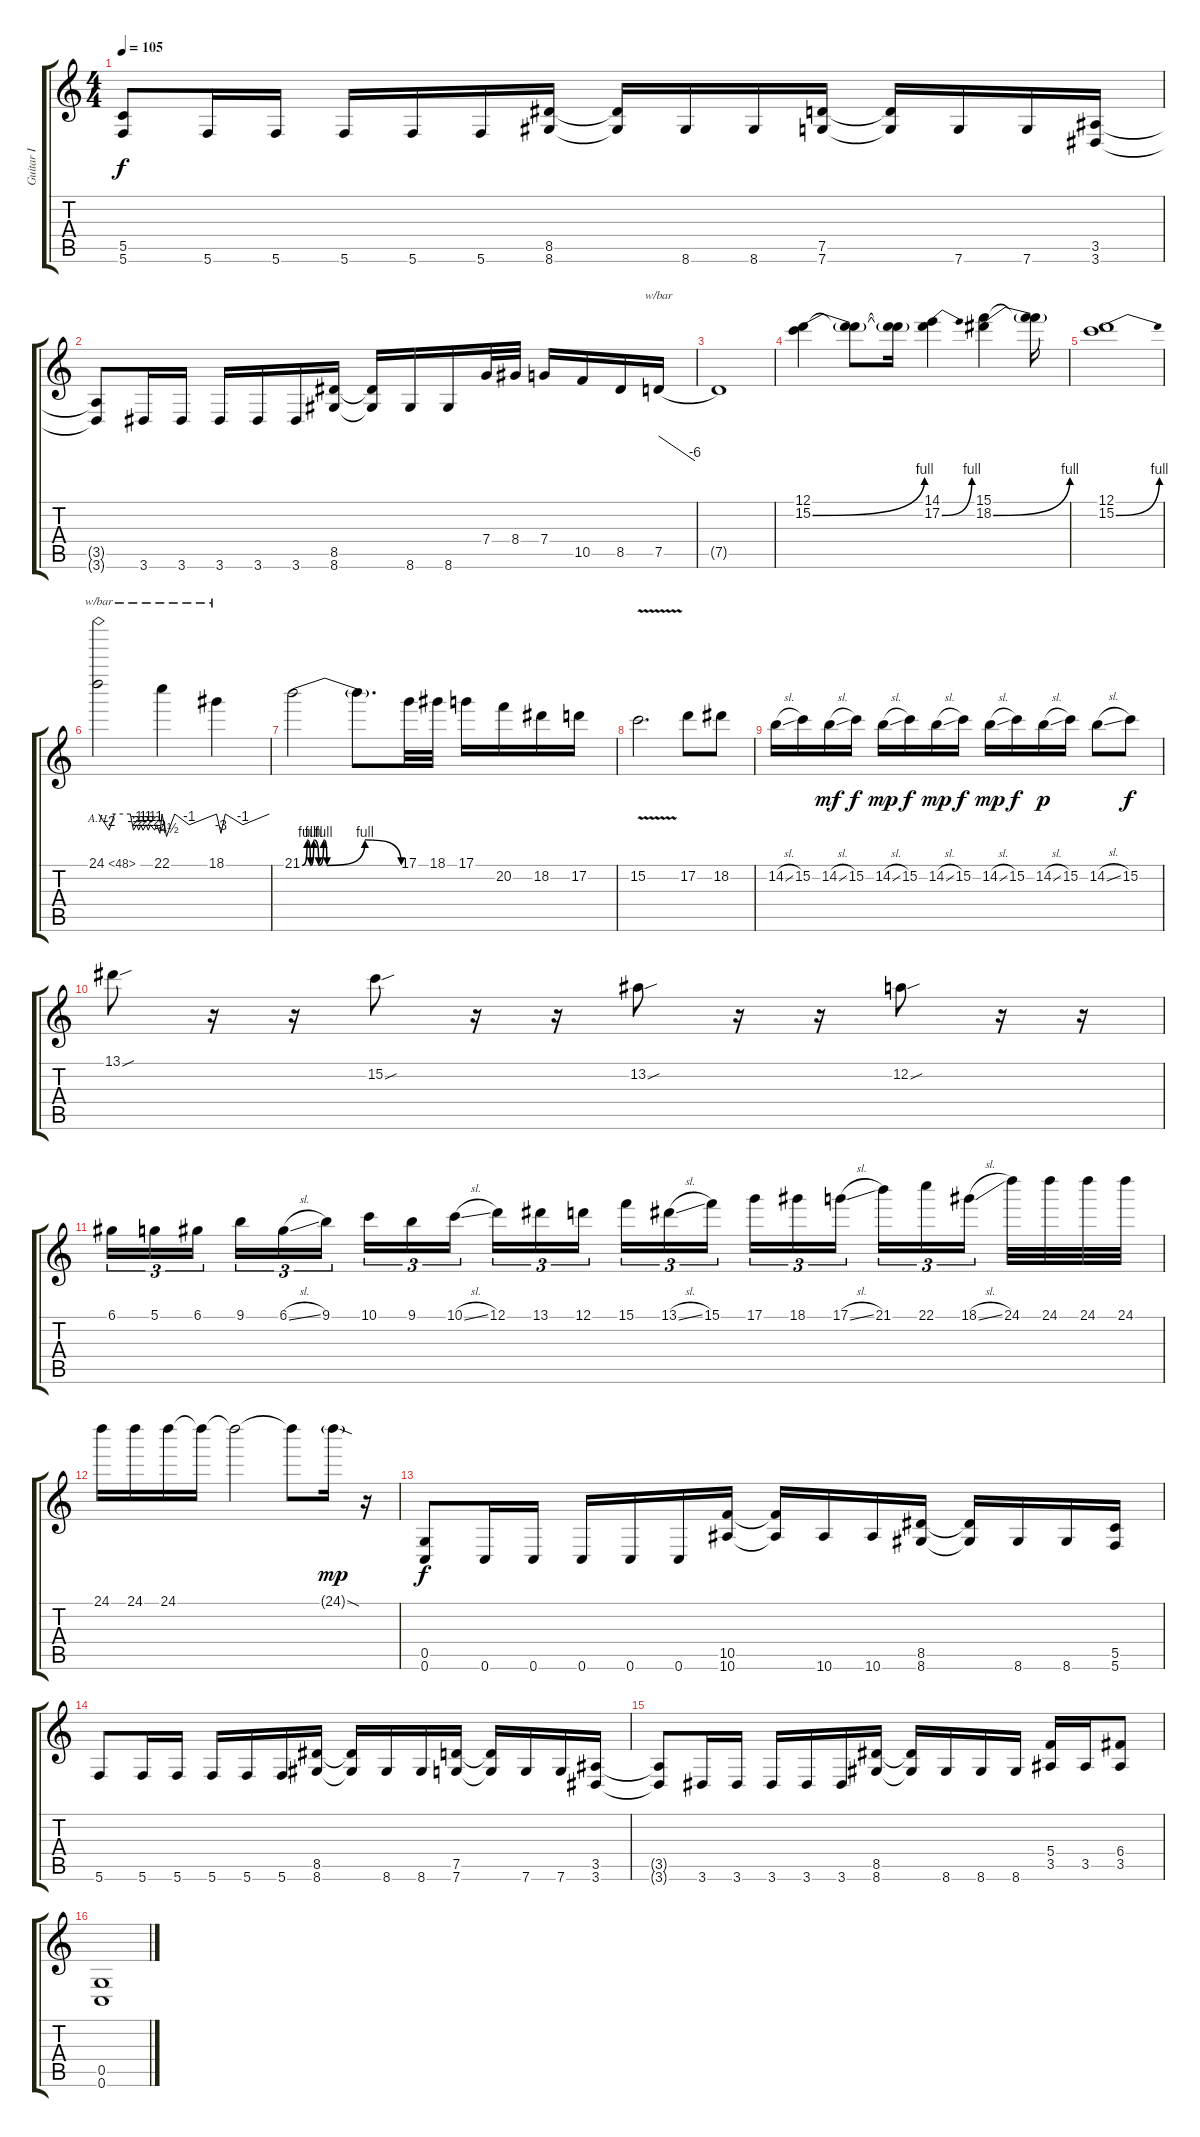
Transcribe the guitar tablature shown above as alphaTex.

\track ("Guitar I" "Guitar I") {instrument overdrivenguitar}
\staff {score tabs}
\tuning (D4 A3 F3 C3 G2 C2) {hide}
\ts (4 4)
\tempo 105
\clef g2
\ks c
(5.5{t} 5.6{t}).8{dy f} 5.6.16 5.6.16 5.6.16 5.6.16 5.6.16 (8.5 8.6).16 (8.5{t} 8.6{t}).16 8.6.16 8.6.16 (7.5 7.6).16 (7.5{t} 7.6{t}).16 7.6.16 7.6.16 (3.5 3.6).16 |
(3.5{t} 3.6{t}).8 3.6.16 3.6.16 3.6.16 3.6.16 3.6.16 (8.5 8.6).16 (8.5{t} 8.6{t}).16 8.6.16 8.6.16 7.4.32 8.4.32 7.4.16 10.5.16 8.5.16 7.5.16{tbe (dive default 0 0 60 -24)} |
7.5{t}.1 |
(12.1 15.2{be (bend 0 0 60 4)}).4 (12.1{t} 15.2{t}).8 (12.1{t} 15.2{t}).16 (14.1 17.2{be (bend 0 0 60 4)}).4 (15.1 18.2{be (bend 0 0 60 4)}).4 (15.1{t} 18.2{t}).16 |
(12.1 15.2{be (bend 0 0 60 4)}).1 |
24.1{ah 24}.2{tbe (custom default 0 0 10 -8 15 0 30 0 33 -8 36 -4 38 -8 40 -4 42 -8 45 -4 47 -8 49 -4 53 -8 55 -4 58 -12 60 0)} 22.1.4{tbe (custom default 0 0 5 -18 14 0 30 -4 60 0)} 18.1.4{tbe (custom default 0 0 5 -12 10 0 30 -4 60 0)} |
21.1{be (custom 0 0 3 4 5 0 7 4 10 0 13 4 15 0 38 4 60 0)}.2 21.1{t}.8{d} 17.1.32 18.1.32 17.1.16 20.2.16 18.2.16 17.2.16 |
15.2{v}.2{d} 17.2.8 18.2.8 |
14.2{sl}.16 15.2.16 14.2{sl}.16{dy mf} 15.2.16{dy f} 14.2{sl}.16{dy mp} 15.2.16{dy f} 14.2{sl}.16{dy mp} 15.2.16{dy f} 14.2{sl}.16{dy mp} 15.2.16{dy f} 14.2{sl}.16{dy p} 15.2.16 14.2{sl}.8 15.2.8{dy f} |
13.1{sou}.8 r.16 r.16 15.2{sou}.8 r.16 r.16 13.2{sou}.8 r.16 r.16 12.2{sou}.8 r.16 r.16 |
6.1.16{tu (3 2)} 5.1.16{tu (3 2)} 6.1.16{tu (3 2) beam splitsecondary} 9.1.16{tu (3 2)} 6.1{sl}.16{tu (3 2)} 9.1.16{tu (3 2)} 10.1.16{tu (3 2)} 9.1.16{tu (3 2)} 10.1{sl}.16{tu (3 2) beam splitsecondary} 12.1.16{tu (3 2)} 13.1.16{tu (3 2)} 12.1.16{tu (3 2)} 15.1.16{tu (3 2)} 13.1{sl}.16{tu (3 2)} 15.1.16{tu (3 2) beam splitsecondary} 17.1.16{tu (3 2)} 18.1.16{tu (3 2)} 17.1{sl}.16{tu (3 2)} 21.1.16{tu (3 2)} 22.1.16{tu (3 2)} 18.1{sl}.16{tu (3 2) beam splitsecondary} 24.1.32 24.1.32 24.1.32 24.1.32 |
24.1.16 24.1.16 24.1.16 24.1{t}.16 24.1{t}.2 24.1{t}.8 24.1{sod g}.16{dy mp} r.16 |
(0.5 0.6).8{dy f} 0.6.16 0.6.16 0.6.16 0.6.16 0.6.16 (10.5 10.6).16 (10.5{t} 10.6{t}).16 10.6.16 10.6.16 (8.5 8.6).16 (8.5{t} 8.6{t}).16 8.6.16 8.6.16 (5.5 5.6).16 |
5.6.8 5.6.16 5.6.16 5.6.16 5.6.16 5.6.16 (8.5 8.6).16 (8.5{t} 8.6{t}).16 8.6.16 8.6.16 (7.5 7.6).16 (7.5{t} 7.6{t}).16 7.6.16 7.6.16 (3.5 3.6).16 |
(3.5{t} 3.6{t}).8 3.6.16 3.6.16 3.6.16 3.6.16 3.6.16 (8.5 8.6).16 (8.5{t} 8.6{t}).16 8.6.16 8.6.16 8.6.16 (5.4 3.5).16 3.5.16 (6.4 3.5).8 |
(0.5 0.6).1
